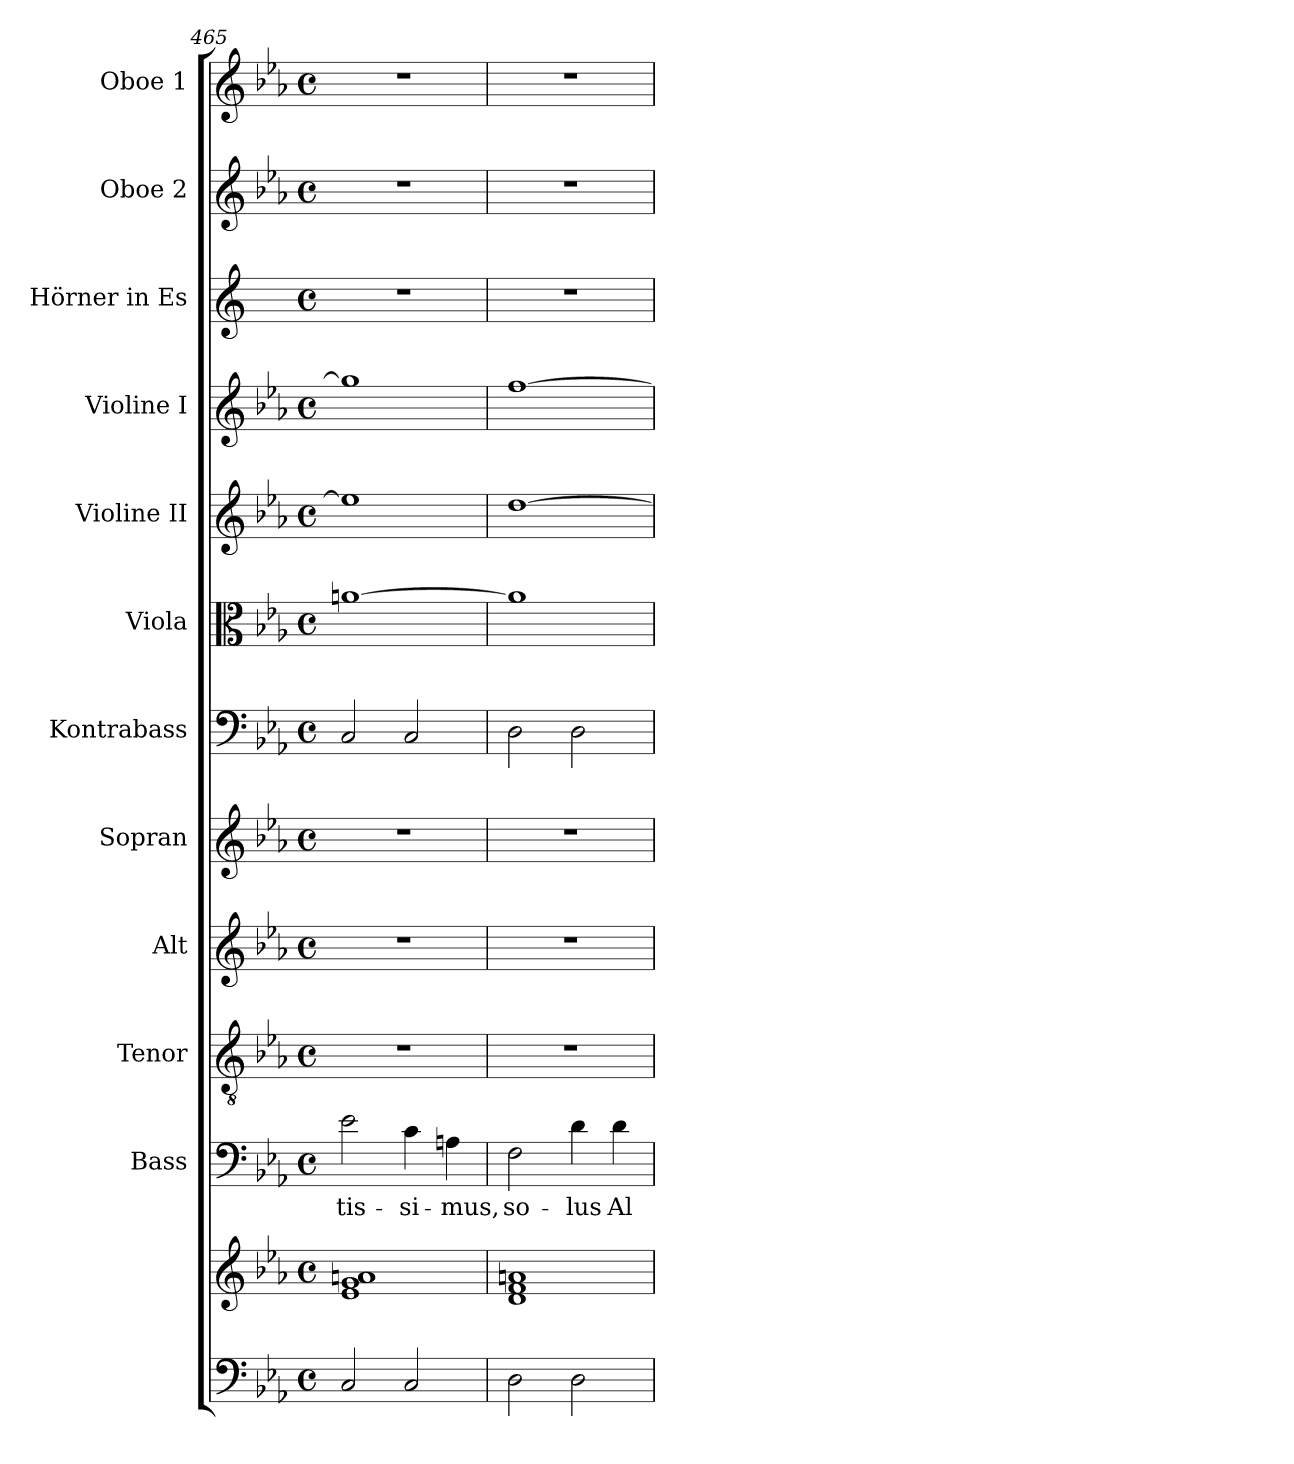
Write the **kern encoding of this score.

**kern	**kern	**kern	**text	**kern	**kern	**kern	**kern	**kern	**kern	**kern	**kern	**kern	**kern
*part12	*part12	*part11	*part11	*part10	*part9	*part8	*part7	*part6	*part5	*part4	*part3	*part2	*part1
*staff13	*staff12	*staff11	*staff11	*staff10	*staff9	*staff8	*staff7	*staff6	*staff5	*staff4	*staff3	*staff2	*staff1
*	*	*I"Bass	*	*I"Tenor	*I"Alt	*I"Sopran	*I"Kontrabass	*I"Viola	*I"Violine II	*I"Violine I	*I"Hörner in Es	*I"Oboe 2	*I"Oboe 1
*	*	*I'B.	*	*I'T.	*I'A.	*I'S.	*I'Kb.	*I'Vla.	*I'Vl. II	*I'Vl. I	*	*I'Ob. 2	*I'Ob. 1
*clefF4	*clefG2	*clefF4	*	*clefGv2	*clefG2	*clefG2	*clefF4	*clefC3	*clefG2	*clefG2	*clefG2	*clefG2	*clefG2
*	*	*	*	*	*	*	*ITrd7c12	*	*	*	*ITrd5c9	*	*
*k[b-e-a-]	*k[b-e-a-]	*k[b-e-a-]	*	*k[b-e-a-]	*k[b-e-a-]	*k[b-e-a-]	*k[b-e-a-]	*k[b-e-a-]	*k[b-e-a-]	*k[b-e-a-]	*k[b-e-a-]	*k[b-e-a-]	*k[b-e-a-]
*E-:	*E-:	*E-:	*	*E-:	*E-:	*E-:	*E-:	*E-:	*E-:	*E-:	*E-:	*E-:	*E-:
*M4/4	*M4/4	*M4/4	*	*M4/4	*M4/4	*M4/4	*M4/4	*M4/4	*M4/4	*M4/4	*M4/4	*M4/4	*M4/4
*met(c)	*met(c)	*met(c)	*	*met(c)	*met(c)	*met(c)	*met(c)	*met(c)	*met(c)	*met(c)	*met(c)	*met(c)	*met(c)
=465	=465	=465	=465	=465	=465	=465	=465	=465	=465	=465	=465	=465	=465
!	!	!	!LO:LY:b	!	!	!	!	!	!	!	!	!	!
2C/	1e- 1g 1an	2e-\	-tis-	1r	1r	1r	2CC/	[1an	1ee-]	1gg]	1r	1r	1r
!	!	!	!LO:LY:b	!	!	!	!	!	!	!	!	!	!
2C/	.	4c\	-si-	.	.	.	2CC/	.	.	.	.	.	.
!	!	!	!LO:LY:b	!	!	!	!	!	!	!	!	!	!
.	.	4An\	-mus,	.	.	.	.	.	.	.	.	.	.
=466	=466	=466	=466	=466	=466	=466	=466	=466	=466	=466	=466	=466	=466
!	!	!	!LO:LY:b	!	!	!	!	!	!	!	!	!	!
2D\	1d 1f 1an	2F\	so-	1r	1r	1r	2DD\	1a]	[1dd	[1ff	1r	1r	1r
!	!	!	!LO:LY:b	!	!	!	!	!	!	!	!	!	!
2D\	.	4d\	-lus	.	.	.	2DD\	.	.	.	.	.	.
!	!	!	!LO:LY:b	!	!	!	!	!	!	!	!	!	!
.	.	4d\	Al-	.	.	.	.	.	.	.	.	.	.
=	=	=	=	=	=	=	=	=	=	=	=	=	=
*-	*-	*-	*-	*-	*-	*-	*-	*-	*-	*-	*-	*-	*-
